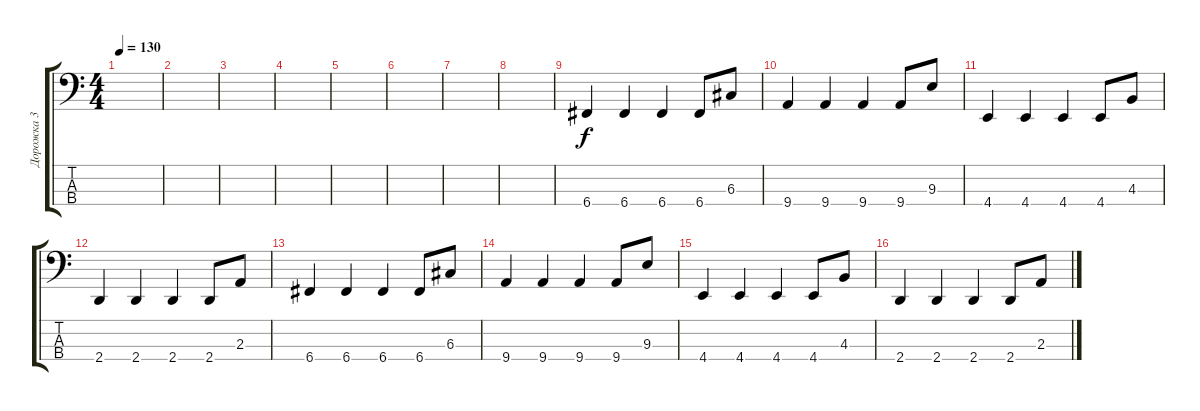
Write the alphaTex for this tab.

\track ("Дорожка 3" "Дорожка 3") {instrument electricbassfinger}
\staff {score tabs}
\tuning (F2 C2 G1 C1) {hide}
\ts (4 4)
\tempo 130
\clef f4
\ks c
|
|
|
|
|
|
|
|
6.4.4 6.4.4 6.4.4 6.4.8 6.3.8 |
9.4.4 9.4.4 9.4.4 9.4.8 9.3.8 |
4.4.4 4.4.4 4.4.4 4.4.8 4.3.8 |
2.4.4 2.4.4 2.4.4 2.4.8 2.3.8 |
6.4.4 6.4.4 6.4.4 6.4.8 6.3.8 |
9.4.4 9.4.4 9.4.4 9.4.8 9.3.8 |
4.4.4 4.4.4 4.4.4 4.4.8 4.3.8 |
2.4.4 2.4.4 2.4.4 2.4.8 2.3.8
